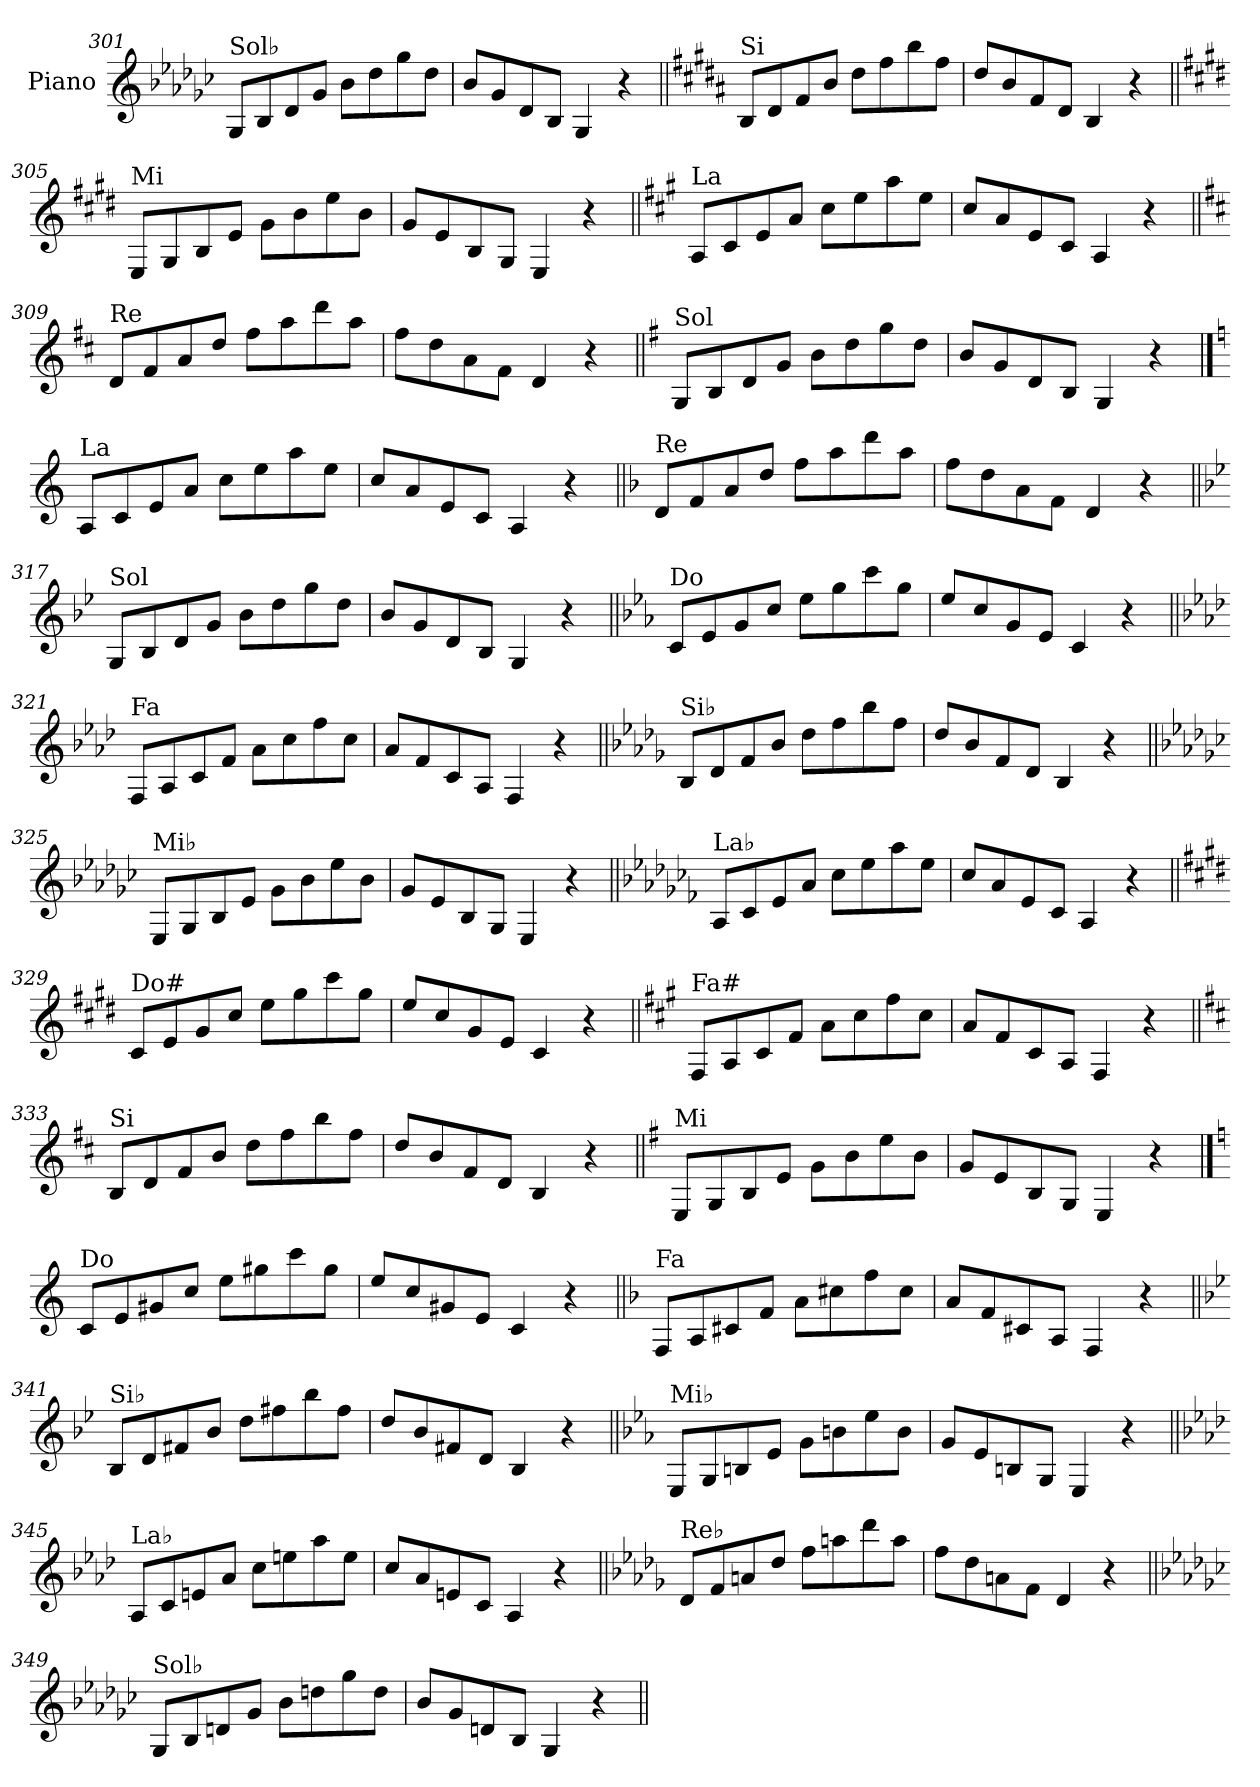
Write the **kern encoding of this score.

**kern
*part1
*staff1
*I"Piano
*I'Pno.
!!LO:LB:g=z
*clefG2
*k[b-e-a-d-g-c-]
=301
!LO:TX:a:t=Sol♭
8G-/L
8B-/
8d-/
8g-/J
8b-\L
8dd-\
8gg-\
8dd-\J
=302
8b-/L
8g-/
8d-/
8B-/J
4G-/
4r
=303||
*k[f#c#g#d#a#]
!LO:TX:a:t=Si
8B/L
8d#/
8f#/
8b/J
8dd#\L
8ff#\
8bb\
8ff#\J
=304
8dd#/L
8b/
8f#/
8d#/J
4B/
4r
=305||
*k[f#c#g#d#]
!LO:TX:a:t=Mi
8E/L
8G#/
8B/
8e/J
8g#\L
8b\
8ee\
8b\J
=306
8g#/L
8e/
8B/
8G#/J
4E/
4r
!!LO:LB:g=z
=307||
*k[f#c#g#]
!LO:TX:a:t=La
8A/L
8c#/
8e/
8a/J
8cc#\L
8ee\
8aa\
8ee\J
=308
8cc#/L
8a/
8e/
8c#/J
4A/
4r
=309||
*k[f#c#]
!LO:TX:a:t=Re
8d/L
8f#/
8a/
8dd/J
8ff#\L
8aa\
8ddd\
8aa\J
=310
8ff#\L
8dd\
8a\
8f#\J
4d/
4r
=311||
*k[f#]
!LO:TX:a:t=Sol
8G/L
8B/
8d/
8g/J
8b\L
8dd\
8gg\
8dd\J
=312
8b/L
8g/
8d/
8B/J
4G/
4r
!!LO:LB:g=z
==313
*k[]
!LO:TX:a:t=La
8A/L
8c/
8e/
8a/J
8cc\L
8ee\
8aa\
8ee\J
=314
8cc/L
8a/
8e/
8c/J
4A/
4r
=315||
*k[b-]
!LO:TX:a:t=Re
8d/L
8f/
8a/
8dd/J
8ff\L
8aa\
8ddd\
8aa\J
=316
8ff\L
8dd\
8a\
8f\J
4d/
4r
=317||
*k[b-e-]
!LO:TX:a:t=Sol
8G/L
8B-/
8d/
8g/J
8b-\L
8dd\
8gg\
8dd\J
=318
8b-/L
8g/
8d/
8B-/J
4G/
4r
!!LO:LB:g=z
=319||
*k[b-e-a-]
!LO:TX:a:t=Do
8c/L
8e-/
8g/
8cc/J
8ee-\L
8gg\
8ccc\
8gg\J
=320
8ee-/L
8cc/
8g/
8e-/J
4c/
4r
=321||
*k[b-e-a-d-]
!LO:TX:a:t=Fa
8F/L
8A-/
8c/
8f/J
8a-\L
8cc\
8ff\
8cc\J
=322
8a-/L
8f/
8c/
8A-/J
4F/
4r
=323||
*k[b-e-a-d-g-]
!LO:TX:a:t=Si♭
8B-/L
8d-/
8f/
8b-/J
8dd-\L
8ff\
8bb-\
8ff\J
=324
8dd-/L
8b-/
8f/
8d-/J
4B-/
4r
!!LO:LB:g=z
=325||
*k[b-e-a-d-g-c-]
!LO:TX:a:t=Mi♭
8E-/L
8G-/
8B-/
8e-/J
8g-\L
8b-\
8ee-\
8b-\J
=326
8g-/L
8e-/
8B-/
8G-/J
4E-/
4r
=327||
*k[b-e-a-d-g-c-f-]
!LO:TX:a:t=La♭
8A-/L
8c-/
8e-/
8a-/J
8cc-\L
8ee-\
8aa-\
8ee-\J
=328
8cc-/L
8a-/
8e-/
8c-/J
4A-/
4r
=329||
*k[f#c#g#d#]
!LO:TX:a:t=Do#
8c#/L
8e/
8g#/
8cc#/J
8ee\L
8gg#\
8ccc#\
8gg#\J
=330
8ee/L
8cc#/
8g#/
8e/J
4c#/
4r
!!LO:LB:g=z
=331||
*k[f#c#g#]
!LO:TX:a:t=Fa#
8F#/L
8A/
8c#/
8f#/J
8a\L
8cc#\
8ff#\
8cc#\J
=332
8a/L
8f#/
8c#/
8A/J
4F#/
4r
=333||
*k[f#c#]
!LO:TX:a:t=Si
8B/L
8d/
8f#/
8b/J
8dd\L
8ff#\
8bb\
8ff#\J
=334
8dd/L
8b/
8f#/
8d/J
4B/
4r
=335||
*k[f#]
!LO:TX:a:t=Mi
8E/L
8G/
8B/
8e/J
8g\L
8b\
8ee\
8b\J
=336
8g/L
8e/
8B/
8G/J
4E/
4r
!!LO:PB:g=z
==337
*k[]
!LO:TX:a:t=Do
8c/L
8e/
8g#X/
8cc/J
8ee\L
8gg#X\
8ccc\
8gg#\J
=338
8ee/L
8cc/
8g#X/
8e/J
4c/
4r
=339||
*k[b-]
!LO:TX:a:t=Fa
8F/L
8A/
8c#X/
8f/J
8a\L
8cc#X\
8ff\
8cc#\J
=340
8a/L
8f/
8c#X/
8A/J
4F/
4r
=341||
*k[b-e-]
!LO:TX:a:t=Si♭
8B-/L
8d/
8f#X/
8b-/J
8dd\L
8ff#X\
8bb-\
8ff#\J
=342
8dd/L
8b-/
8f#X/
8d/J
4B-/
4r
!!LO:LB:g=z
=343||
*k[b-e-a-]
!LO:TX:a:t=Mi♭
8E-/L
8G/
8Bn/
8e-/J
8g\L
8bn\
8ee-\
8b\J
=344
8g/L
8e-/
8Bn/
8G/J
4E-/
4r
=345||
*k[b-e-a-d-]
!LO:TX:a:t=La♭
8A-/L
8c/
8en/
8a-/J
8cc\L
8een\
8aa-\
8ee\J
=346
8cc/L
8a-/
8en/
8c/J
4A-/
4r
=347||
*k[b-e-a-d-g-]
!LO:TX:a:t=Re♭
8d-/L
8f/
8an/
8dd-/J
8ff\L
8aan\
8ddd-\
8aa\J
=348
8ff\L
8dd-\
8an\
8f\J
4d-/
4r
!!LO:LB:g=z
=349||
*k[b-e-a-d-g-c-]
!LO:TX:a:t=Sol♭
8G-/L
8B-/
8dn/
8g-/J
8b-\L
8ddn\
8gg-\
8dd\J
=350
8b-/L
8g-/
8dn/
8B-/J
4G-/
4r
=||
*-
